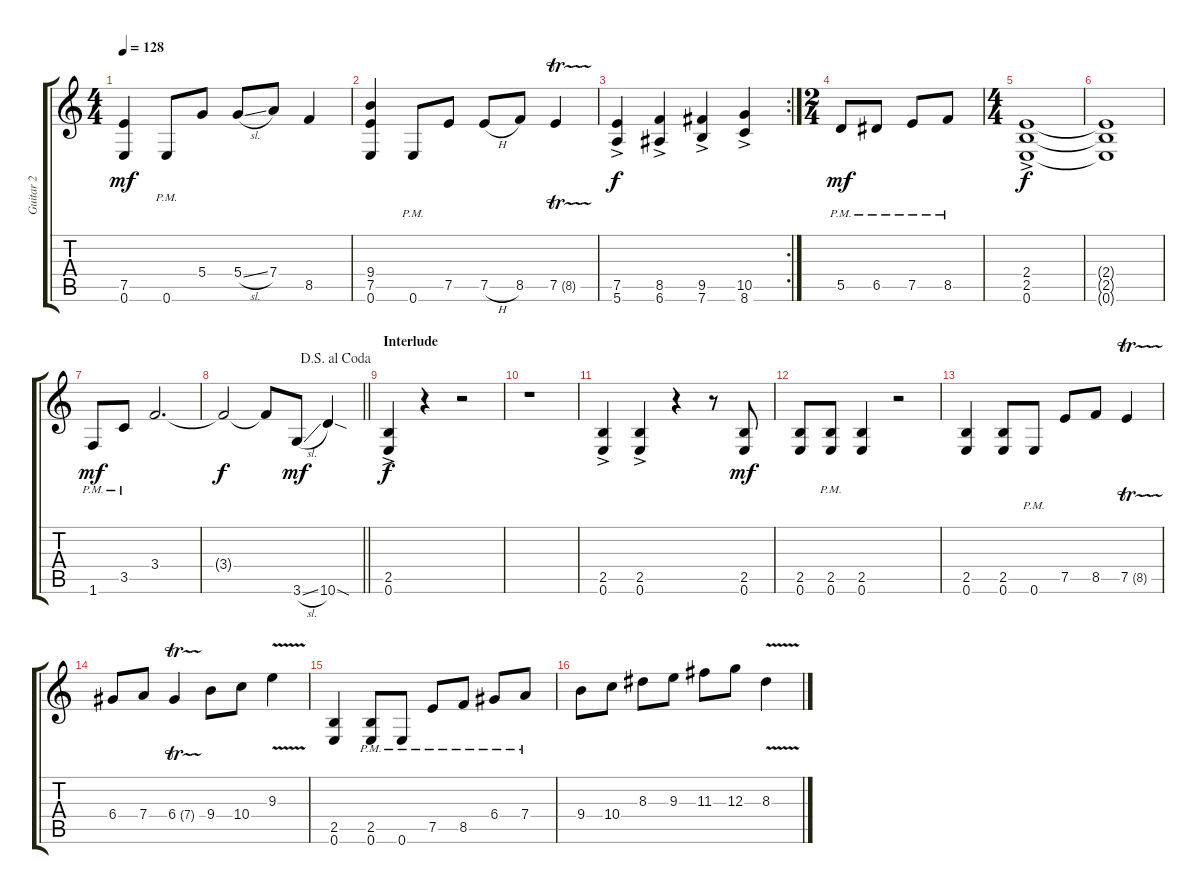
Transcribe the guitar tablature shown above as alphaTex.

\track ("Guitar 2" "Guitar 2") {instrument distortionguitar}
\staff {score tabs}
\tuning (E4 B3 G3 D3 A2 E2) {hide}
\ts (4 4)
\tempo 128
\clef g2
\ks c
(7.5 0.6).4{dy mf} 0.6{pm}.8 5.4.8 5.4{sl}.8 7.4.8 8.5.4 |
(9.4 7.5 0.6).4 0.6{pm}.8 7.5.8 7.5{h}.8 8.5.8 7.5{tr (8 32)}.4 |
\rc 2
(7.5{ac} 5.6{ac}).4{dy f} (8.5{ac} 6.6{ac}).4 (9.5{ac} 7.6{ac}).4 (10.5{ac} 8.6{ac}).4 |
\ts (2 4)
5.5{pm}.8{dy mf} 6.5{pm}.8 7.5{pm}.8 8.5{pm}.8 |
\ts (4 4)
(2.4{ac} 2.5{ac} 0.6{ac}).1{dy f} |
(2.4{t} 2.5{t} 0.6{t}).1 |
1.6{pm}.8{dy mf} 3.5{pm}.8 3.4.2{d} |
\jump dalsegnoalcoda
\barLineRight lightlight
3.4{t}.2{dy f} 3.4{t}.8 3.6{sl}.8{dy mf} 10.6{sod}.4 |
\section ("" "Interlude")
(2.5{ac} 0.6{ac}).4{dy f} r.4 r.2 |
r.1 |
(2.5{ac} 0.6{ac}).4 (2.5{ac} 0.6{ac}).4 r.4 r.8 (2.5 0.6).8{dy mf} |
(2.5 0.6).8 (2.5{pm} 0.6{pm}).8 (2.5 0.6).4 r.2 |
(2.5 0.6).4{volume 13} (2.5 0.6).8 0.6{pm}.8 7.5.8 8.5.8 7.5{tr (8 32)}.4 |
6.4.8 7.4.8 6.4{tr (7 32)}.4 9.4.8 10.4.8 9.3{v}.4 |
(2.5 0.6).4 (2.5{pm} 0.6{pm}).8 0.6{pm}.8 7.5{pm}.8 8.5{pm}.8 6.4{pm}.8 7.4{pm}.8 |
9.4.8 10.4.8 8.3.8 9.3.8 11.3.8 12.3.8 8.3{v}.4
